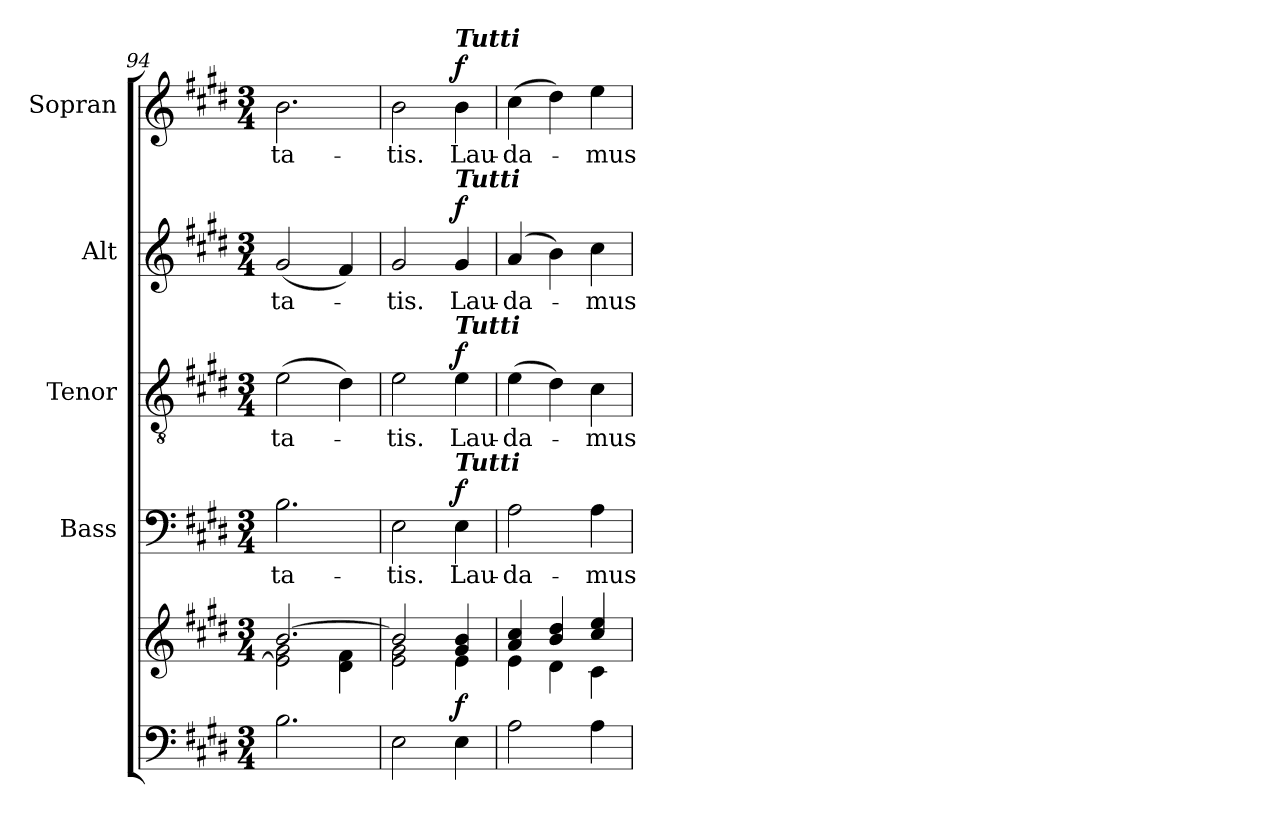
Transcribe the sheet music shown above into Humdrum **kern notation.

**kern	**kern	**dynam	**kern	**text	**dynam	**kern	**text	**dynam	**kern	**text	**dynam	**kern	**text	**dynam
*part5	*part5	*part5	*part4	*part4	*part4	*part3	*part3	*part3	*part2	*part2	*part2	*part1	*part1	*part1
*staff6	*staff5	*staff5/6	*staff4	*staff4	*staff4	*staff3	*staff3	*staff3	*staff2	*staff2	*staff2	*staff1	*staff1	*staff1
*	*	*	*I"Bass	*	*	*I"Tenor	*	*	*I"Alt	*	*	*I"Sopran	*	*
*	*	*	*I'B.	*	*	*I'T.	*	*	*I'A.	*	*	*I'S.	*	*
*clefF4	*clefG2	*	*clefF4	*	*	*clefGv2	*	*	*clefG2	*	*	*clefG2	*	*
*k[f#c#g#d#]	*k[f#c#g#d#]	*	*k[f#c#g#d#]	*	*	*k[f#c#g#d#]	*	*	*k[f#c#g#d#]	*	*	*k[f#c#g#d#]	*	*
*E:	*E:	*	*E:	*	*	*E:	*	*	*E:	*	*	*E:	*	*
*M3/4	*M3/4	*	*M3/4	*	*	*M3/4	*	*	*M3/4	*	*	*M3/4	*	*
=94	=94	=94	=94	=94	=94	=94	=94	=94	=94	=94	=94	=94	=94	=94
*	*^	*	*	*	*	*	*	*	*	*	*	*	*	*
!	!	!	!	!	!LO:LY:b	!	!	!LO:LY:b	!	!	!LO:LY:b	!	!	!LO:LY:b	!
2.B\	[>2.b/	2e\] 2g#\	.	2.B\	-ta-	.	(>2e\	-ta-	.	(<2g#/	-ta-	.	2.b\	-ta-	.
.	.	4d#\ 4f#\	.	.	.	.	4d#\)	.	.	4f#/)	.	.	.	.	.
!!LO:PB:g=z
=95	=95	=95	=95	=95	=95	=95	=95	=95	=95	=95	=95	=95	=95	=95	=95
!	!	!	!	!	!LO:LY:b	!	!	!LO:LY:b	!	!	!LO:LY:b	!	!	!LO:LY:b	!
2E\	2b/]	2e\ 2g#\	.	2E\	-tis.	.	2e\	-tis.	.	2g#/	-tis.	.	2b\	-tis.	.
!	!	!	!	!	!	!	!	!	!	!	!	!	!LO:TX:a:Bi:t=Tutti	!	!
!	!	!	!	!	!	!	!	!	!	!LO:TX:a:Bi:t=Tutti	!	!	!	!	!
!	!	!	!	!	!	!	!LO:TX:a:Bi:t=Tutti	!	!	!	!	!	!	!	!
!	!	!	!	!LO:TX:a:Bi:t=Tutti	!	!	!	!	!	!	!	!	!	!	!
!	!	!	!LO:DY:b	!	!LO:LY:b	!LO:DY:a	!	!LO:LY:b	!LO:DY:a	!	!LO:LY:b	!LO:DY:a	!	!LO:LY:b	!LO:DY:a
4E\	4g#/ 4b/	4e\	f	4E\	Lau-	f	4e\	Lau-	f	4g#/	Lau-	f	4b\	Lau-	f
=96	=96	=96	=96	=96	=96	=96	=96	=96	=96	=96	=96	=96	=96	=96	=96
!	!	!	!	!	!LO:LY:b	!	!	!LO:LY:b	!	!	!LO:LY:b	!	!	!LO:LY:b	!
2A\	4a/ 4cc#/	4e\	.	2A\	-da-	.	(>4e\	-da-	.	(4a/	-da-	.	(>4cc#\	-da-	.
.	4b/ 4dd#/	4d#\	.	.	.	.	4d#\)	.	.	4b\)	.	.	4dd#\)	.	.
!	!	!	!	!	!LO:LY:b	!	!	!LO:LY:b	!	!	!LO:LY:b	!	!	!LO:LY:b	!
4A\	4cc#/ 4ee/	4c#\	.	4A\	-mus	.	4c#\	-mus	.	4cc#\	-mus	.	4ee\	-mus	.
*	*v	*v	*	*	*	*	*	*	*	*	*	*	*	*	*
=	=	=	=	=	=	=	=	=	=	=	=	=	=	=
*-	*-	*-	*-	*-	*-	*-	*-	*-	*-	*-	*-	*-	*-	*-
